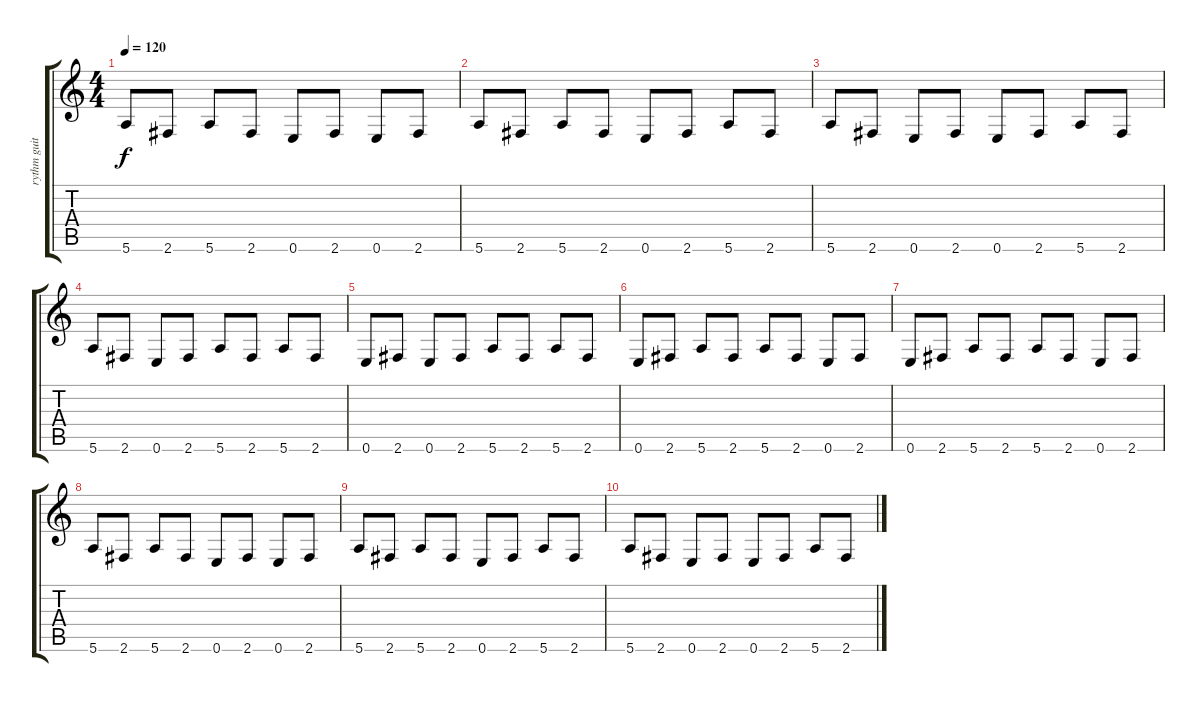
\track ("rythm guitar" "rythm guit") {instrument electricguitarclean}
\staff {score tabs}
\tuning (E4 B3 G3 D3 A2 E2) {hide}
\ts (4 4)
\tempo 120
\clef g2
\ks c
5.6.8{dy f} 2.6.8 5.6.8 2.6.8 0.6.8 2.6.8 0.6.8 2.6.8 |
5.6.8 2.6.8 5.6.8 2.6.8 0.6.8 2.6.8 5.6.8 2.6.8 |
5.6.8 2.6.8 0.6.8 2.6.8 0.6.8 2.6.8 5.6.8 2.6.8 |
5.6.8 2.6.8 0.6.8 2.6.8 5.6.8 2.6.8 5.6.8 2.6.8 |
0.6.8 2.6.8 0.6.8 2.6.8 5.6.8 2.6.8 5.6.8 2.6.8 |
0.6.8 2.6.8 5.6.8 2.6.8 5.6.8 2.6.8 0.6.8 2.6.8 |
0.6.8 2.6.8 5.6.8 2.6.8 5.6.8 2.6.8 0.6.8 2.6.8 |
5.6.8 2.6.8 5.6.8 2.6.8 0.6.8 2.6.8 0.6.8 2.6.8 |
5.6.8 2.6.8 5.6.8 2.6.8 0.6.8 2.6.8 5.6.8 2.6.8 |
5.6.8 2.6.8 0.6.8 2.6.8 0.6.8 2.6.8 5.6.8 2.6.8
